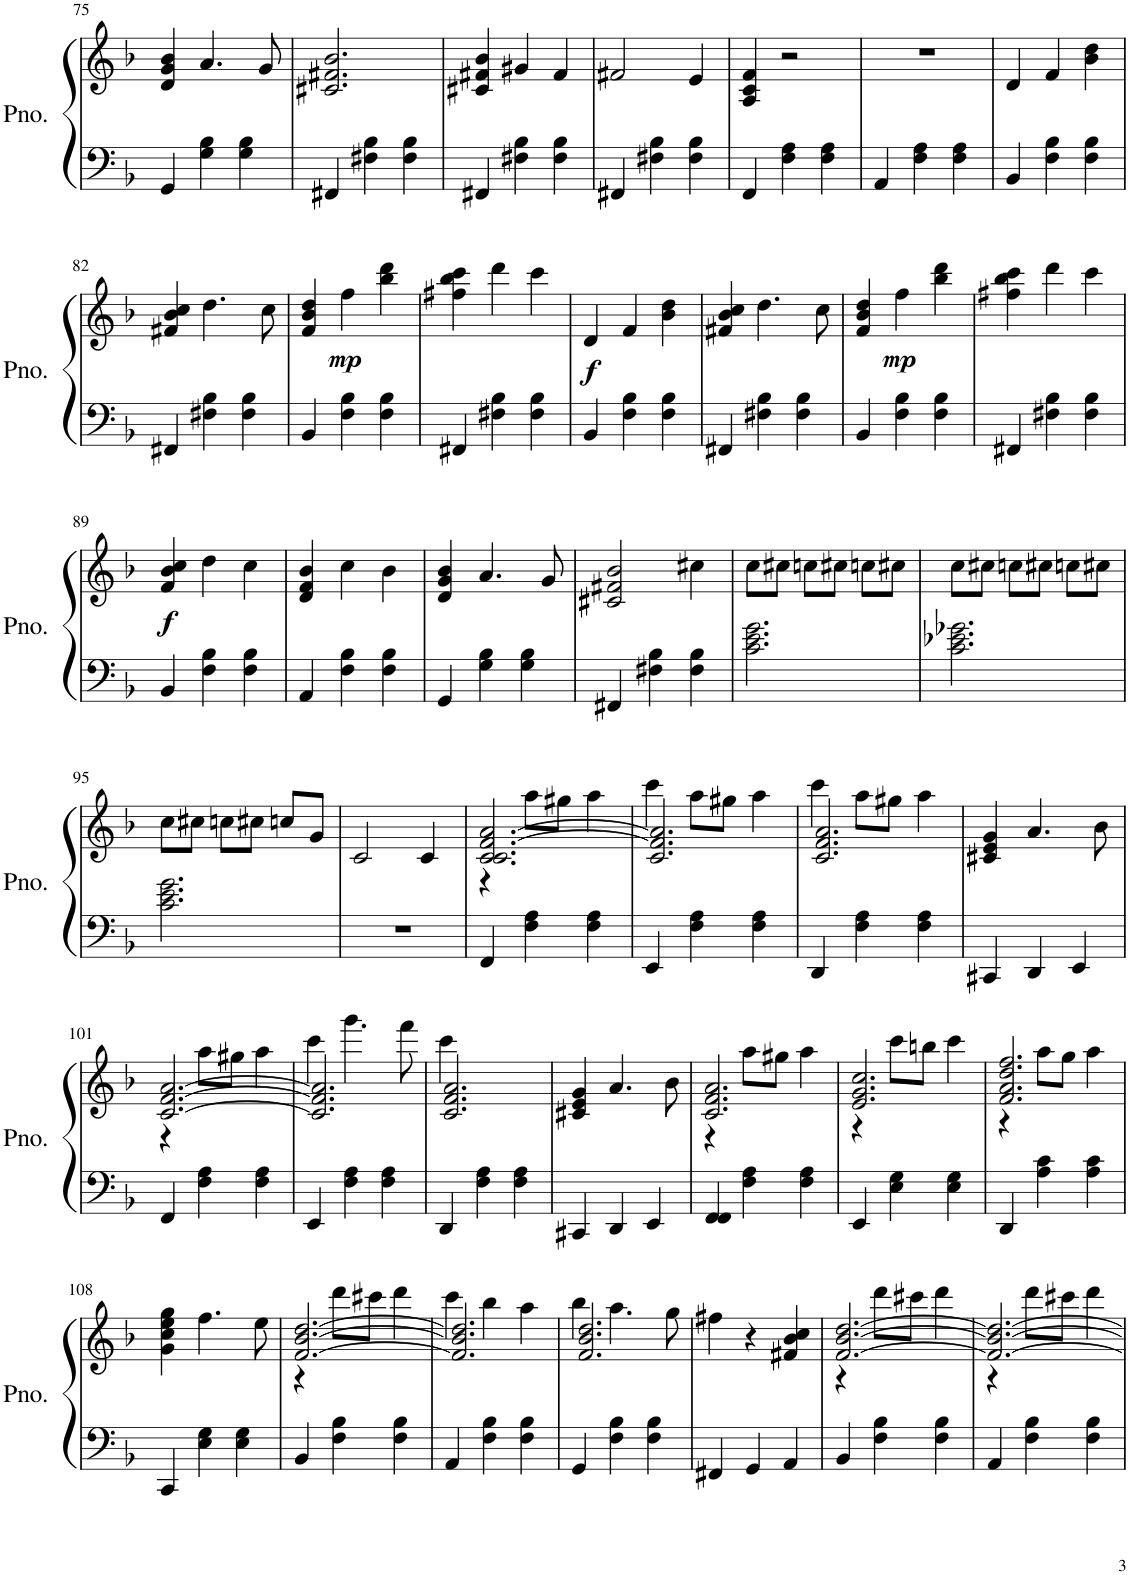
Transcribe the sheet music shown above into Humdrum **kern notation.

**kern	**kern	**text	**dynam
*part1	*part1	*part1	*part1
*staff2	*staff1	*staff1	*staff1/2
*I"Piano	*	*	*
*I'Pno.	*	*	*
!!LO:PB:g=z
*clefF4	*clefG2	*	*
*k[b-]	*k[b-]	*	*
*M3/4	*M3/4	*	*
=75	=75	=75	=75
4GG/	4d/ 4g/ 4b-/	.	.
4G\ 4B-\	4.a/	.	.
4G\ 4B-\	.	.	.
.	8g/	.	.
=76	=76	=76	=76
4FF#X/	2.c#X/ 2.f#X/ 2.b-/	.	.
4F#X\ 4B-\	.	.	.
4F#\ 4B-\	.	.	.
=77	=77	=77	=77
4FF#X/	4c#X/ 4f#X/ 4b-/	.	.
4F#X\ 4B-\	4g#X/	.	.
4F#\ 4B-\	4f#/	.	.
=78	=78	=78	=78
4FF#X/	2f#X/	.	.
4F#X\ 4B-\	.	.	.
4F#\ 4B-\	4e/	.	.
=79	=79	=79	=79
4FF/	4A/ 4c/ 4f/	.	.
4F\ 4A\	2r	.	.
4F\ 4A\	.	.	.
=80	=80	=80	=80
4AA/	2.r	.	.
4F\ 4A\	.	.	.
4F\ 4A\	.	.	.
=81	=81	=81	=81
4BB-/	4d/	.	.
4F\ 4B-\	4f/	.	.
4F\ 4B-\	4b-\ 4dd\	.	.
!!LO:LB:g=z
=82	=82	=82	=82
4FF#X/	4f#X/ 4b-/ 4cc/	.	.
4F#X\ 4B-\	4.dd\	.	.
4F#\ 4B-\	.	.	.
.	8cc\	.	.
=83	=83	=83	=83
4BB-/	4f/ 4b-/ 4dd/	.	.
!	!	!	!LO:DY:b
4F\ 4B-\	4ff\	.	mp
4F\ 4B-\	4bb-\ 4ddd\	.	.
=84	=84	=84	=84
4FF#X/	4ff#X\ 4bb-\ 4ccc\	.	.
4F#X\ 4B-\	4ddd\	.	.
4F#\ 4B-\	4ccc\	.	.
=85	=85	=85	=85
!	!	!	!LO:DY:b
4BB-/	4d/	.	f
4F\ 4B-\	4f/	.	.
4F\ 4B-\	4b-\ 4dd\	.	.
=86	=86	=86	=86
4FF#X/	4f#X/ 4b-/ 4cc/	.	.
4F#X\ 4B-\	4.dd\	.	.
4F#\ 4B-\	.	.	.
.	8cc\	.	.
=87	=87	=87	=87
4BB-/	4f/ 4b-/ 4dd/	.	.
!	!	!	!LO:DY:b
4F\ 4B-\	4ff\	.	mp
4F\ 4B-\	4bb-\ 4ddd\	.	.
=88	=88	=88	=88
4FF#X/	4ff#X\ 4bb-\ 4ccc\	.	.
4F#X\ 4B-\	4ddd\	.	.
4F#\ 4B-\	4ccc\	.	.
!!LO:LB:g=z
=89	=89	=89	=89
!	!	!	!LO:DY:b
4BB-/	4f/ 4b-/ 4cc/	.	f
4F\ 4B-\	4dd\	.	.
4F\ 4B-\	4cc\	.	.
=90	=90	=90	=90
4AA/	4d/ 4f/ 4b-/	.	.
4F\ 4B-\	4cc\	.	.
4F\ 4B-\	4b-\	.	.
=91	=91	=91	=91
4GG/	4d/ 4g/ 4b-/	.	.
4G\ 4B-\	4.a/	.	.
4G\ 4B-\	.	.	.
.	8g/	.	.
=92	=92	=92	=92
4FF#X/	2c#X/ 2f#X/ 2b-/	.	.
4F#X\ 4B-\	.	.	.
4F#\ 4B-\	4cc#X\	.	.
=93	=93	=93	=93
2.c\ 2.e\ 2.g\	8cc\L	.	.
.	8cc#X\J	.	.
.	8ccn\L	.	.
.	8cc#X\J	.	.
.	8ccn\L	.	.
.	8cc#X\J	.	.
=94	=94	=94	=94
2.c\ 2.e-X\ 2.g-X\	8cc\L	.	.
.	8cc#X\J	.	.
.	8ccn\L	.	.
.	8cc#X\J	.	.
.	8ccn\L	.	.
.	8cc#X\J	.	.
!!LO:LB:g=z
=95	=95	=95	=95
2.c\ 2.e\ 2.g\	8cc\L	.	.
.	8cc#X\J	.	.
.	8ccn\L	.	.
.	8cc#X\J	.	.
.	8ccn/L	.	.
.	8g/J	.	.
=96	=96	=96	=96
2.r	2c/	.	.
.	4c/	.	.
=97	=97	=97	=97
*	*^	*	*
4FF/	2.c/ 2.c/ [2.f/ [2.a/	4r	.	.
4F\ 4A\	.	8aa\L	.	.
.	.	8gg#X\J	.	.
4F\ 4A\	.	4aa\	.	.
=98	=98	=98	=98	=98
4EE/	2.c/ 2.f/] 2.a/]	4ccc\	.	.
4F\ 4A\	.	8aa\L	.	.
.	.	8gg#X\J	.	.
4F\ 4A\	.	4aa\	.	.
=99	=99	=99	=99	=99
4DD/	2.c/ 2.f/ 2.a/	4ccc\	.	.
4F\ 4A\	.	8aa\L	.	.
.	.	8gg#X\J	.	.
4F\ 4A\	.	4aa\	.	.
*	*v	*v	*	*
=100	=100	=100	=100
4CC#X/	4c#X/ 4e/ 4g/	.	.
4DD/	4.a/	.	.
4EE/	.	.	.
.	8b-\	.	.
!!LO:LB:g=z
=101	=101	=101	=101
*	*^	*	*
4FF/	[2.c/ [2.f/ [2.a/	4r	.	.
4F\ 4A\	.	8aa\L	.	.
.	.	8gg#X\J	.	.
4F\ 4A\	.	4aa\	.	.
=102	=102	=102	=102	=102
4EE/	2.c/] 2.f/] 2.a/]	4ccc\	.	.
4F\ 4A\	.	4.ggg\	.	.
4F\ 4A\	.	.	.	.
.	.	8fff\	.	.
=103	=103	=103	=103	=103
4DD/	2.c/ 2.f/ 2.a/	4ccc\	.	.
4F\ 4A\	.	2ryy	.	.
4F\ 4A\	.	.	.	.
*	*v	*v	*	*
=104	=104	=104	=104
4CC#X/	4c#X/ 4e/ 4g/	.	.
4DD/	4.a/	.	.
4EE/	.	.	.
.	8b-\	.	.
=105	=105	=105	=105
*	*^	*	*
4FF/ 4FF/	2.c/ 2.f/ 2.a/	4r	.	.
4F\ 4A\	.	8aa\L	.	.
.	.	8gg#X\J	.	.
4F\ 4A\	.	4aa\	.	.
=106	=106	=106	=106	=106
4EE/	2.e/ 2.g/ 2.cc/	4r	.	.
4E\ 4G\	.	8ccc\L	.	.
.	.	8bbn\J	.	.
4E\ 4G\	.	4ccc\	.	.
=107	=107	=107	=107	=107
4DD/	2.f/ 2.a/ 2.dd/ 2.ff/	4r	.	.
4A\ 4c\	.	8aa\L	.	.
.	.	8gg\J	.	.
4A\ 4c\	.	4aa\	.	.
*	*v	*v	*	*
!!LO:LB:g=z
=108	=108	=108	=108
4CC/	4g\ 4cc\ 4ee\ 4gg\	.	.
4E\ 4G\	4.ff\	.	.
4E\ 4G\	.	.	.
.	8ee\	.	.
=109	=109	=109	=109
*	*^	*	*
4BB-/	[2.f/ [2.b-/ [2.dd/	4r	.	.
4F\ 4B-\	.	8ddd\L	.	.
.	.	8ccc#X\J	.	.
4F\ 4B-\	.	4ddd\	.	.
=110	=110	=110	=110	=110
4AA/	2.f/] 2.b-/] 2.dd/]	4ccc\	.	.
4F\ 4B-\	.	4bb-\	.	.
4F\ 4B-\	.	4aa\	.	.
=111	=111	=111	=111	=111
4GG/	2.f/ 2.b-/ 2.dd/	4bb-\	.	.
4F\ 4B-\	.	4.aa\	.	.
4F\ 4B-\	.	.	.	.
.	.	8gg\	.	.
*	*v	*v	*	*
=112	=112	=112	=112
4FF#X/	4ff#X\	.	.
4GG/	4r	.	.
4AA/	4f#X/ 4b-/ 4cc/	.	.
=113	=113	=113	=113
*	*^	*	*
4BB-/	[2.f/ [2.b-/ [2.dd/	4r	.	.
4F\ 4B-\	.	8ddd\L	.	.
.	.	8ccc#X\J	.	.
4F\ 4B-\	.	4ddd\	.	.
=114	=114	=114	=114	=114
4AA/	2.f/_ 2.b-/_ 2.dd/_	4r	.	.
4F\ 4B-\	.	8ddd\L	.	.
.	.	8ccc#X\J	.	.
4F\ 4B-\	.	4ddd\	.	.
*	*v	*v	*	*
=	=	=	=
*-	*-	*-	*-
